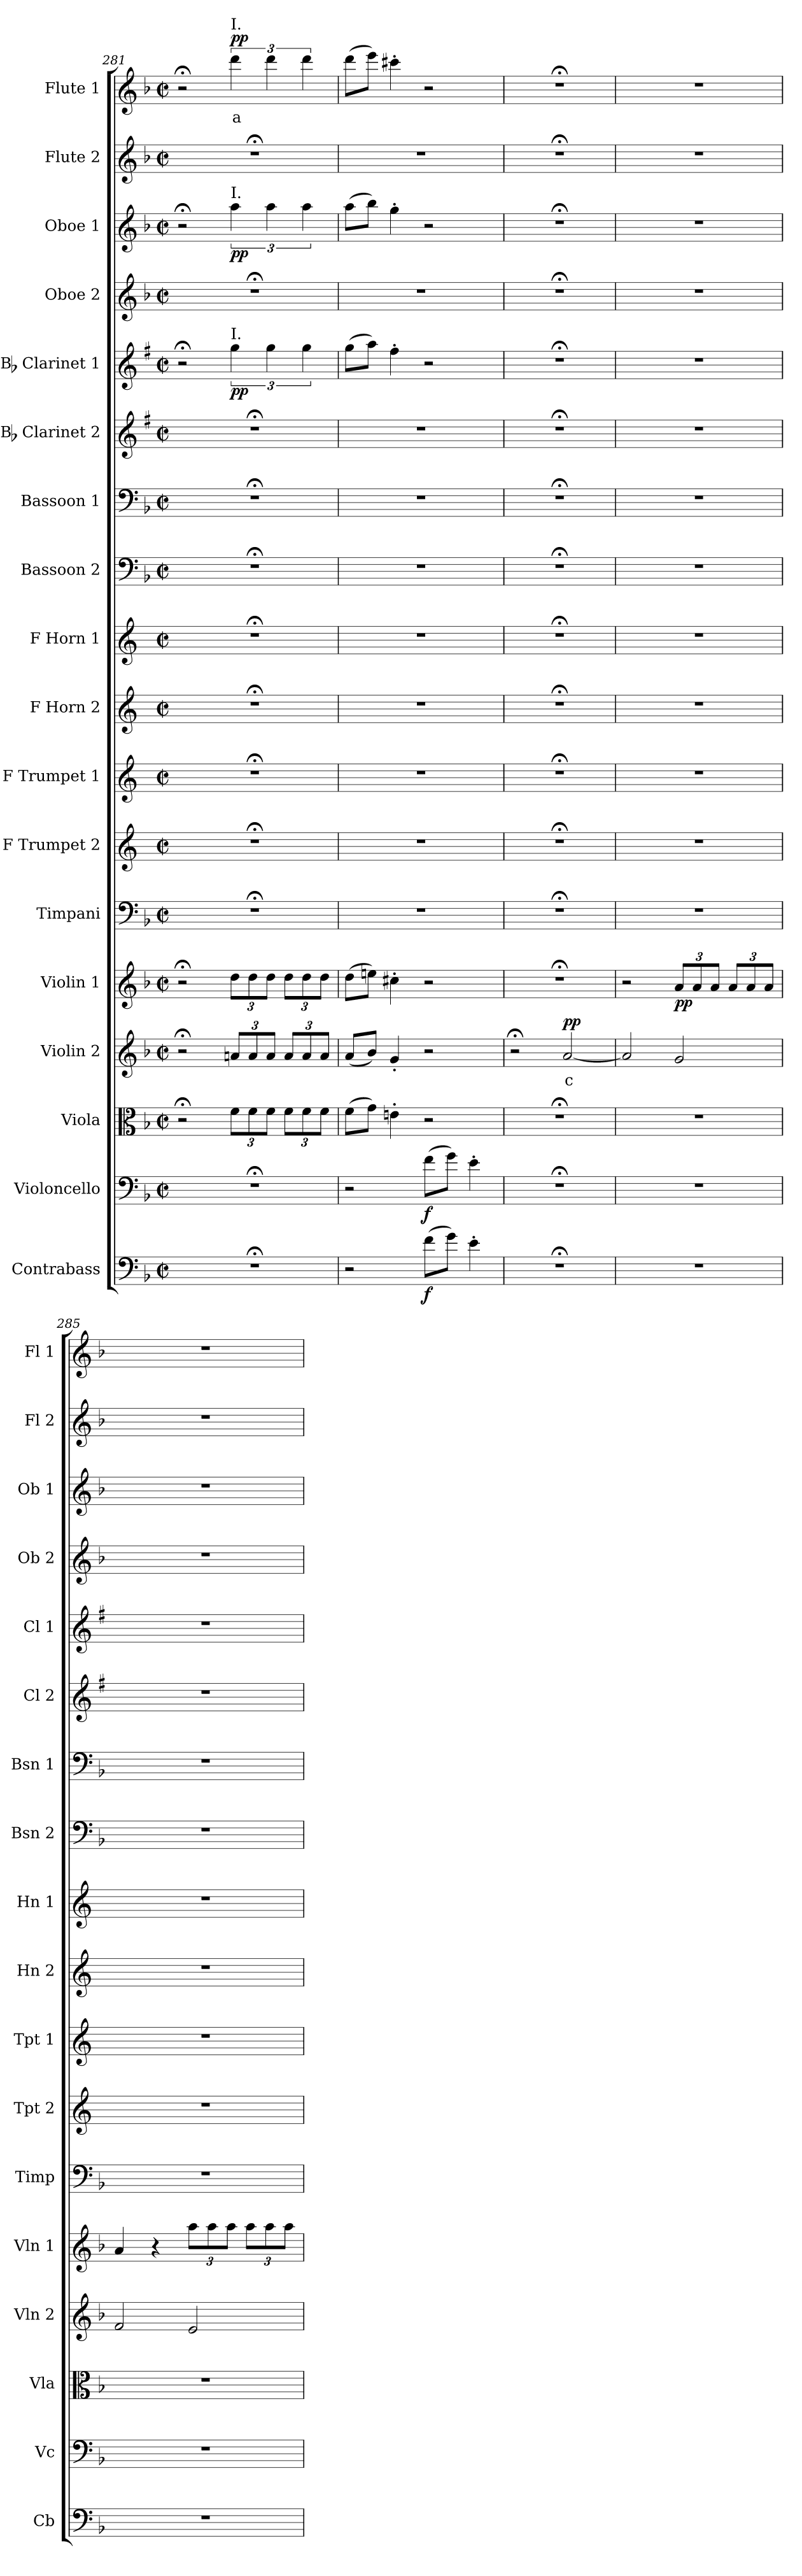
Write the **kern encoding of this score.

**kern	**dynam	**kern	**dynam	**kern	**kern	**text	**dynam	**kern	**dynam	**kern	**kern	**kern	**kern	**kern	**kern	**kern	**kern	**kern	**dynam	**kern	**kern	**dynam	**kern	**kern	**text	**dynam
*part18	*part18	*part17	*part17	*part16	*part15	*part15	*part15	*part14	*part14	*part13	*part12	*part11	*part10	*part9	*part8	*part7	*part6	*part5	*part5	*part4	*part3	*part3	*part2	*part1	*part1	*part1
*staff18	*staff18	*staff17	*staff17	*staff16	*staff15	*staff15	*staff15	*staff14	*staff14	*staff13	*staff12	*staff11	*staff10	*staff9	*staff8	*staff7	*staff6	*staff5	*staff5	*staff4	*staff3	*staff3	*staff2	*staff1	*staff1	*staff1
*I"Contrabass	*	*I"Violoncello	*	*I"Viola	*I"Violin 2	*	*	*I"Violin 1	*	*I"Timpani	*I"F Trumpet 2	*I"F Trumpet 1	*I"F Horn 2	*I"F Horn 1	*I"Bassoon 2	*I"Bassoon 1	*I"Bb Clarinet 2	*I"Bb Clarinet 1	*	*I"Oboe 2	*I"Oboe 1	*	*I"Flute 2	*I"Flute 1	*	*
*I'Cb	*	*I'Vc	*	*I'Vla	*I'Vln 2	*	*	*I'Vln 1	*	*I'Timp	*I'Tpt 2	*I'Tpt 1	*I'Hn 2	*I'Hn 1	*I'Bsn 2	*I'Bsn 1	*I'Cl 2	*I'Cl 1	*	*I'Ob 2	*I'Ob 1	*	*I'Fl 2	*I'Fl 1	*	*
*clefF4	*	*clefF4	*	*clefC3	*clefG2	*	*	*clefG2	*	*clefF4	*clefG2	*clefG2	*clefG2	*clefG2	*clefF4	*clefF4	*clefG2	*clefG2	*	*clefG2	*clefG2	*	*clefG2	*clefG2	*	*
*ITrd7c12	*	*	*	*	*	*	*	*	*	*	*ITrd-3c-5	*ITrd-3c-5	*ITrd4c7	*ITrd4c7	*	*	*ITrd1c2	*ITrd1c2	*	*	*	*	*	*	*	*
*k[b-]	*	*k[b-]	*	*k[b-]	*k[b-]	*	*	*k[b-]	*	*k[b-]	*k[b-]	*k[b-]	*k[b-]	*k[b-]	*k[b-]	*k[b-]	*k[b-]	*k[b-]	*	*k[b-]	*k[b-]	*	*k[b-]	*k[b-]	*	*
*M2/2	*	*M2/2	*	*M2/2	*M2/2	*	*	*M2/2	*	*M2/2	*M2/2	*M2/2	*M2/2	*M2/2	*M2/2	*M2/2	*M2/2	*M2/2	*	*M2/2	*M2/2	*	*M2/2	*M2/2	*	*
*met(c|)	*	*met(c|)	*	*met(c|)	*met(c|)	*	*	*met(c|)	*	*met(c|)	*met(c|)	*met(c|)	*met(c|)	*met(c|)	*met(c|)	*met(c|)	*met(c|)	*met(c|)	*	*met(c|)	*met(c|)	*	*met(c|)	*met(c|)	*	*
=281	=281	=281	=281	=281	=281	=281	=281	=281	=281	=281	=281	=281	=281	=281	=281	=281	=281	=281	=281	=281	=281	=281	=281	=281	=281	=281
1r;<	.	1r;<	.	2r;<	2r;<	.	.	2r;<	.	1r;<	1r;<	1r;<	1r;<	1r;<	1r;<	1r;<	1r;<	2r;<	.	1r;<	2r;<	.	1r;<	2r;<	.	.
*	*	*	*	*Xbrackettup	*Xbrackettup	*	*	*Xbrackettup	*	*	*	*	*	*	*	*	*	*	*	*	*	*	*	*	*	*
!	!	!	!	!	!	!	!	!	!	!	!	!	!	!	!	!	!	!	!	!	!	!	!	!LO:TX:a:t=I.	!	!
!	!	!	!	!	!	!	!	!	!	!	!	!	!	!	!	!	!	!	!	!	!LO:TX:a:t=I.	!	!	!	!	!
!	!	!	!	!	!	!	!	!	!	!	!	!	!	!	!	!	!	!LO:TX:a:t=I.	!	!	!	!	!	!	!	!
!	!	!	!	!	!	!	!	!	!	!	!	!	!	!	!	!	!	!	!LO:DY:b	!	!	!LO:DY:b	!	!	!LO:LY:b:color=#FF0000	!LO:DY:b
.	.	.	.	12f\L	12an/L	.	.	12dd\L	.	.	.	.	.	.	.	.	.	6ff\	pp	.	6aa\	pp	.	6ddd\	a	pp
.	.	.	.	12f\	12a/	.	.	12dd\	.	.	.	.	.	.	.	.	.	.	.	.	.	.	.	.	.	.
.	.	.	.	12f\J	12a/J	.	.	12dd\J	.	.	.	.	.	.	.	.	.	6ff\	.	.	6aa\	.	.	6ddd\	.	.
.	.	.	.	12f\L	12a/L	.	.	12dd\L	.	.	.	.	.	.	.	.	.	.	.	.	.	.	.	.	.	.
.	.	.	.	12f\	12a/	.	.	12dd\	.	.	.	.	.	.	.	.	.	6ff\	.	.	6aa\	.	.	6ddd\	.	.
.	.	.	.	12f\J	12a/J	.	.	12dd\J	.	.	.	.	.	.	.	.	.	.	.	.	.	.	.	.	.	.
=282	=282	=282	=282	=282	=282	=282	=282	=282	=282	=282	=282	=282	=282	=282	=282	=282	=282	=282	=282	=282	=282	=282	=282	=282	=282	=282
2r	.	2r	.	(8f\L	(8a/L	.	.	(8dd\L	.	1r	1r	1r	1r	1r	1r	1r	1r	(8ff\L	.	1r	(8aa\L	.	1r	(8ddd\L	.	.
.	.	.	.	8g\J)	8b-/J)	.	.	8een\J)	.	.	.	.	.	.	.	.	.	8gg\J)	.	.	8bb-\J)	.	.	8eee\J)	.	.
.	.	.	.	4en'\	4g'/	.	.	4cc#X'\	.	.	.	.	.	.	.	.	.	4ee'\	.	.	4gg'\	.	.	4ccc#X'\	.	.
!	!LO:DY:b	!	!LO:DY:b	!	!	!	!	!	!	!	!	!	!	!	!	!	!	!	!	!	!	!	!	!	!	!
(8F\L	f	(8f\L	f	2r	2r	.	.	2r	.	.	.	.	.	.	.	.	.	2r	.	.	2r	.	.	2r	.	.
8G\J)	.	8g\J)	.	.	.	.	.	.	.	.	.	.	.	.	.	.	.	.	.	.	.	.	.	.	.	.
4E'\	.	4e'\	.	.	.	.	.	.	.	.	.	.	.	.	.	.	.	.	.	.	.	.	.	.	.	.
=283	=283	=283	=283	=283	=283	=283	=283	=283	=283	=283	=283	=283	=283	=283	=283	=283	=283	=283	=283	=283	=283	=283	=283	=283	=283	=283
1r;<	.	1r;<	.	1r;<	2r;<	.	.	1r;<	.	1r;<	1r;<	1r;<	1r;<	1r;<	1r;<	1r;<	1r;<	1r;<	.	1r;<	1r;<	.	1r;<	1r;<	.	.
!	!	!	!	!	!	!LO:LY:b:color=#FF0000	!LO:DY:b	!	!	!	!	!	!	!	!	!	!	!	!	!	!	!	!	!	!	!
.	.	.	.	.	[2a/	c	pp	.	.	.	.	.	.	.	.	.	.	.	.	.	.	.	.	.	.	.
=284	=284	=284	=284	=284	=284	=284	=284	=284	=284	=284	=284	=284	=284	=284	=284	=284	=284	=284	=284	=284	=284	=284	=284	=284	=284	=284
1r	.	1r	.	1r	2a/]	.	.	2r	.	1r	1r	1r	1r	1r	1r	1r	1r	1r	.	1r	1r	.	1r	1r	.	.
!	!	!	!	!	!	!	!	!	!LO:DY:b	!	!	!	!	!	!	!	!	!	!	!	!	!	!	!	!	!
.	.	.	.	.	2g/	.	.	12a/L	pp	.	.	.	.	.	.	.	.	.	.	.	.	.	.	.	.	.
.	.	.	.	.	.	.	.	12a/	.	.	.	.	.	.	.	.	.	.	.	.	.	.	.	.	.	.
.	.	.	.	.	.	.	.	12a/J	.	.	.	.	.	.	.	.	.	.	.	.	.	.	.	.	.	.
.	.	.	.	.	.	.	.	12a/L	.	.	.	.	.	.	.	.	.	.	.	.	.	.	.	.	.	.
.	.	.	.	.	.	.	.	12a/	.	.	.	.	.	.	.	.	.	.	.	.	.	.	.	.	.	.
.	.	.	.	.	.	.	.	12a/J	.	.	.	.	.	.	.	.	.	.	.	.	.	.	.	.	.	.
!!LO:PB:g=z
=285	=285	=285	=285	=285	=285	=285	=285	=285	=285	=285	=285	=285	=285	=285	=285	=285	=285	=285	=285	=285	=285	=285	=285	=285	=285	=285
1r	.	1r	.	1r	2f/	.	.	4a/	.	1r	1r	1r	1r	1r	1r	1r	1r	1r	.	1r	1r	.	1r	1r	.	.
.	.	.	.	.	.	.	.	4r	.	.	.	.	.	.	.	.	.	.	.	.	.	.	.	.	.	.
.	.	.	.	.	2e/	.	.	12aa\L	.	.	.	.	.	.	.	.	.	.	.	.	.	.	.	.	.	.
.	.	.	.	.	.	.	.	12aa\	.	.	.	.	.	.	.	.	.	.	.	.	.	.	.	.	.	.
.	.	.	.	.	.	.	.	12aa\J	.	.	.	.	.	.	.	.	.	.	.	.	.	.	.	.	.	.
.	.	.	.	.	.	.	.	12aa\L	.	.	.	.	.	.	.	.	.	.	.	.	.	.	.	.	.	.
.	.	.	.	.	.	.	.	12aa\	.	.	.	.	.	.	.	.	.	.	.	.	.	.	.	.	.	.
.	.	.	.	.	.	.	.	12aa\J	.	.	.	.	.	.	.	.	.	.	.	.	.	.	.	.	.	.
=	=	=	=	=	=	=	=	=	=	=	=	=	=	=	=	=	=	=	=	=	=	=	=	=	=	=
*-	*-	*-	*-	*-	*-	*-	*-	*-	*-	*-	*-	*-	*-	*-	*-	*-	*-	*-	*-	*-	*-	*-	*-	*-	*-	*-
